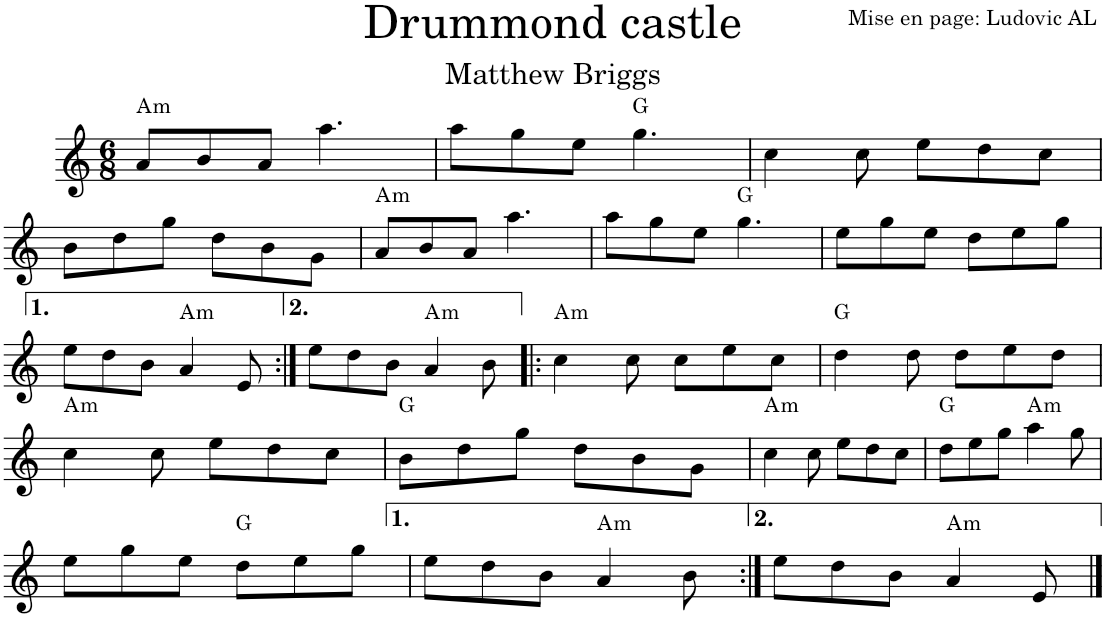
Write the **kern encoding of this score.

**kern	**harte
*part1	*part1
*staff1	*
*I"Voice	*
*I'V	*
*clefG2	*
*k[]	*
*M6/8	*
=1	=1
!	!LO:H:kt=m
8a/L	A:min
8b/	.
8a/J	.
4.aa\	.
=2	=2
8aa\L	.
8gg\	.
8ee\J	.
4.gg\	G:maj
=3	=3
4cc\	.
8cc\	.
8ee\L	.
8dd\	.
8cc\J	.
!!LO:LB:g=z
=4	=4
8b\L	.
8dd\	.
8gg\J	.
8dd\L	.
8b\	.
8g\J	.
=5	=5
!	!LO:H:kt=m
8a/L	A:min
8b/	.
8a/J	.
4.aa\	.
=6	=6
8aa\L	.
8gg\	.
8ee\J	.
4.gg\	G:maj
=7	=7
8ee\L	.
8gg\	.
8ee\J	.
8dd\L	.
8ee\	.
8gg\J	.
!!LO:LB:g=z
=8	=8
8ee\L	.
8dd\	.
8b\J	.
!	!LO:H:kt=m
4a/	A:min
8e/	.
=9:|!	=9:|!
8ee\L	.
8dd\	.
8b\J	.
!	!LO:H:kt=m
4a/	A:min
8b\	.
=10!|:	=10!|:
!	!LO:H:kt=m
4cc\	A:min
8cc\	.
8cc\L	.
8ee\	.
8cc\J	.
=11	=11
4dd\	G:maj
8dd\	.
8dd\L	.
8ee\	.
8dd\J	.
!!LO:LB:g=z
=12	=12
!	!LO:H:kt=m
4cc\	A:min
8cc\	.
8ee\L	.
8dd\	.
8cc\J	.
=13	=13
8b\L	G:maj
8dd\	.
8gg\J	.
8dd\L	.
8b\	.
8g\J	.
=14	=14
!	!LO:H:kt=m
4cc\	A:min
8cc\	.
8ee\L	.
8dd\	.
8cc\J	.
=15	=15
8dd\L	G:maj
8ee\	.
8gg\J	.
!	!LO:H:kt=m
4aa\	A:min
8gg\	.
!!LO:LB:g=z
=16	=16
8ee\L	.
8gg\	.
8ee\J	.
8dd\L	G:maj
8ee\	.
8gg\J	.
=17	=17
8ee\L	.
8dd\	.
8b\J	.
!	!LO:H:kt=m
4a/	A:min
8b\	.
=18:|!	=18:|!
8ee\L	.
8dd\	.
8b\J	.
!	!LO:H:kt=m
4a/	A:min
8e/	.
==	==
*-	*-
